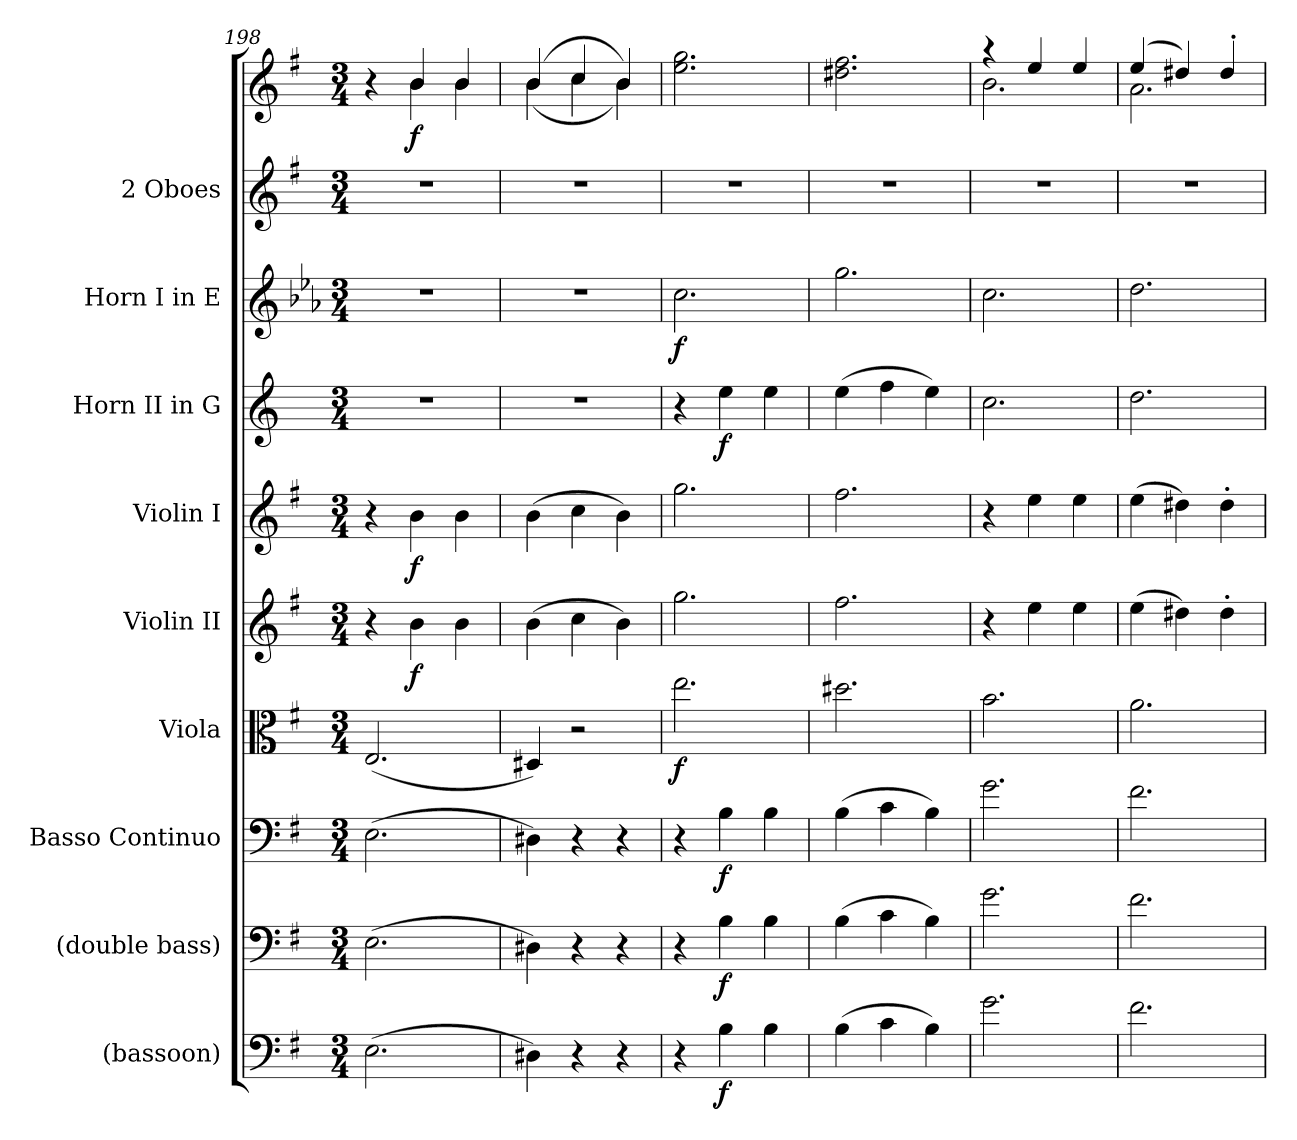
**kern	**dynam	**kern	**dynam	**kern	**dynam	**kern	**dynam	**kern	**dynam	**kern	**dynam	**kern	**dynam	**kern	**dynam	**kern	**kern	**dynam
*part9	*part9	*part8	*part8	*part7	*part7	*part6	*part6	*part5	*part5	*part4	*part4	*part3	*part3	*part2	*part2	*part1	*part1	*part1
*staff10	*staff10	*staff9	*staff9	*staff8	*staff8	*staff7	*staff7	*staff6	*staff6	*staff5	*staff5	*staff4	*staff4	*staff3	*staff3	*staff2	*staff1	*staff1/2
*I"(bassoon)	*	*I"(double bass)	*	*I"Basso Continuo	*	*I"Viola	*	*I"Violin II	*	*I"Violin I	*	*I"Horn II in G	*	*I"Horn I in E	*	*I"2 Oboes	*	*
*I'Bsn	*	*	*	*I'B	*	*I'Vla	*	*I'Vln	*	*I'Vln	*	*I'Hn	*	*I'Hn	*	*I'Ob	*	*
*clefF4	*	*clefF4	*	*clefF4	*	*clefC3	*	*clefG2	*	*clefG2	*	*clefG2	*	*clefG2	*	*clefG2	*clefG2	*
*	*	*	*	*	*	*	*	*	*	*	*	*ITrd3c5	*	*ITrd5c8	*	*	*	*
*k[f#]	*	*k[f#]	*	*k[f#]	*	*k[f#]	*	*k[f#]	*	*k[f#]	*	*k[f#]	*	*k[f#]	*	*k[f#]	*k[f#]	*
*M3/4	*	*M3/4	*	*M3/4	*	*M3/4	*	*M3/4	*	*M3/4	*	*M3/4	*	*M3/4	*	*M3/4	*M3/4	*
=198	=198	=198	=198	=198	=198	=198	=198	=198	=198	=198	=198	=198	=198	=198	=198	=198	=198	=198
*	*	*	*	*	*	*	*	*	*	*	*	*	*	*	*	*	*^	*
(2.E	.	(2.E	.	(2.E	.	(2.E	.	4r	.	4r	.	2.r	.	2.r	.	2.r	4r	4ryy	.
.	.	.	.	.	.	.	.	4b	f	4b	f	.	.	.	.	.	4b	4b	f
.	.	.	.	.	.	.	.	4b	.	4b	.	.	.	.	.	.	4b	4b	.
=199	=199	=199	=199	=199	=199	=199	=199	=199	=199	=199	=199	=199	=199	=199	=199	=199	=199	=199	=199
4D#X)	.	4D#X)	.	4D#X)	.	4D#X)	.	(4b	.	(4b	.	2.r	.	2.r	.	2.r	(4b	(4b	.
4r	.	4r	.	4r	.	2r	.	4cc	.	4cc	.	.	.	.	.	.	4cc	4cc	.
4r	.	4r	.	4r	.	.	.	4b)	.	4b)	.	.	.	.	.	.	4b)	4b)	.
*	*	*	*	*	*	*	*	*	*	*	*	*	*	*	*	*	*v	*v	*
=200	=200	=200	=200	=200	=200	=200	=200	=200	=200	=200	=200	=200	=200	=200	=200	=200	=200	=200
4r	.	4r	.	4r	.	2.ee	f	2.gg	.	2.gg	.	4r	.	2.e	f	2.r	2.ee 2.gg	.
4B	f	4B	f	4B	f	.	.	.	.	.	.	4b	f	.	.	.	.	.
4B	.	4B	.	4B	.	.	.	.	.	.	.	4b	.	.	.	.	.	.
=201	=201	=201	=201	=201	=201	=201	=201	=201	=201	=201	=201	=201	=201	=201	=201	=201	=201	=201
(4B	.	(4B	.	(4B	.	2.dd#X	.	2.ff#	.	2.ff#	.	(4b	.	2.b	.	2.r	2.dd#X 2.ff#	.
4c	.	4c	.	4c	.	.	.	.	.	.	.	4cc	.	.	.	.	.	.
4B)	.	4B)	.	4B)	.	.	.	.	.	.	.	4b)	.	.	.	.	.	.
=202	=202	=202	=202	=202	=202	=202	=202	=202	=202	=202	=202	=202	=202	=202	=202	=202	=202	=202
*	*	*	*	*	*	*	*	*	*	*	*	*	*	*	*	*	*^	*
2.g	.	2.g	.	2.g	.	2.b	.	4r	.	4r	.	2.g	.	2.e	.	2.r	4r	2.b	.
.	.	.	.	.	.	.	.	4ee	.	4ee	.	.	.	.	.	.	4ee	.	.
.	.	.	.	.	.	.	.	4ee	.	4ee	.	.	.	.	.	.	4ee	.	.
=203	=203	=203	=203	=203	=203	=203	=203	=203	=203	=203	=203	=203	=203	=203	=203	=203	=203	=203	=203
2.f#	.	2.f#	.	2.f#	.	2.a	.	(4ee	.	(4ee	.	2.a	.	2.f#	.	2.r	(4ee	2.a	.
.	.	.	.	.	.	.	.	4dd#X)	.	4dd#X)	.	.	.	.	.	.	4dd#X)	.	.
.	.	.	.	.	.	.	.	4dd#'	.	4dd#'	.	.	.	.	.	.	4dd#'	.	.
*	*	*	*	*	*	*	*	*	*	*	*	*	*	*	*	*	*v	*v	*
=	=	=	=	=	=	=	=	=	=	=	=	=	=	=	=	=	=	=
*-	*-	*-	*-	*-	*-	*-	*-	*-	*-	*-	*-	*-	*-	*-	*-	*-	*-	*-
